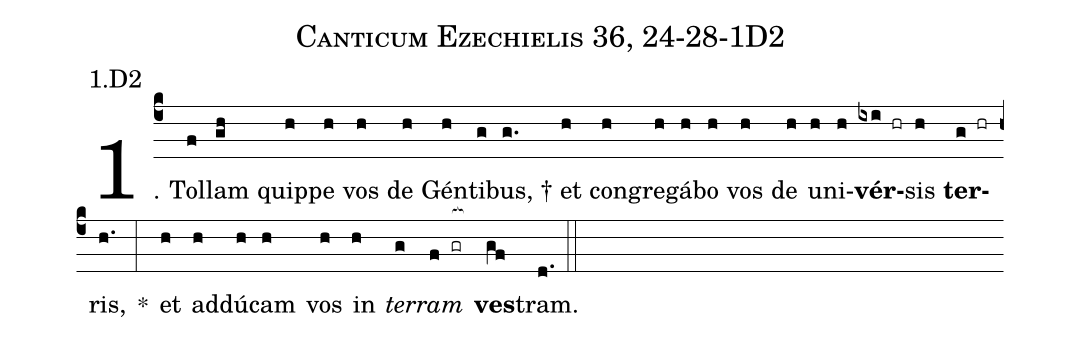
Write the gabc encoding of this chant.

name: Canticum Ezechielis 36, 24-28-1D2;
annotation: 1.D2;
%%
(c4)1. Tol(f)lam(gh) quip(h)pe(h) vos(h) de(h) Gén(h)ti(g)bus, †(g.) et(h) con(h)gre(h)gá(h)bo(h) vos(h) de(h) u(h)ni(h)<b>vér</b>(ixi hr)sis(h) <b>ter</b>(g hr)ris,(h.) *(:) et(h) ad(h)dú(h)cam(h) vos(h) in(h) <i>ter</i>(g)<i>ram</i>(f gr[ocb:1{]) <b>ves</b>(gf[ocb:0}])tram.(d.) (::)
